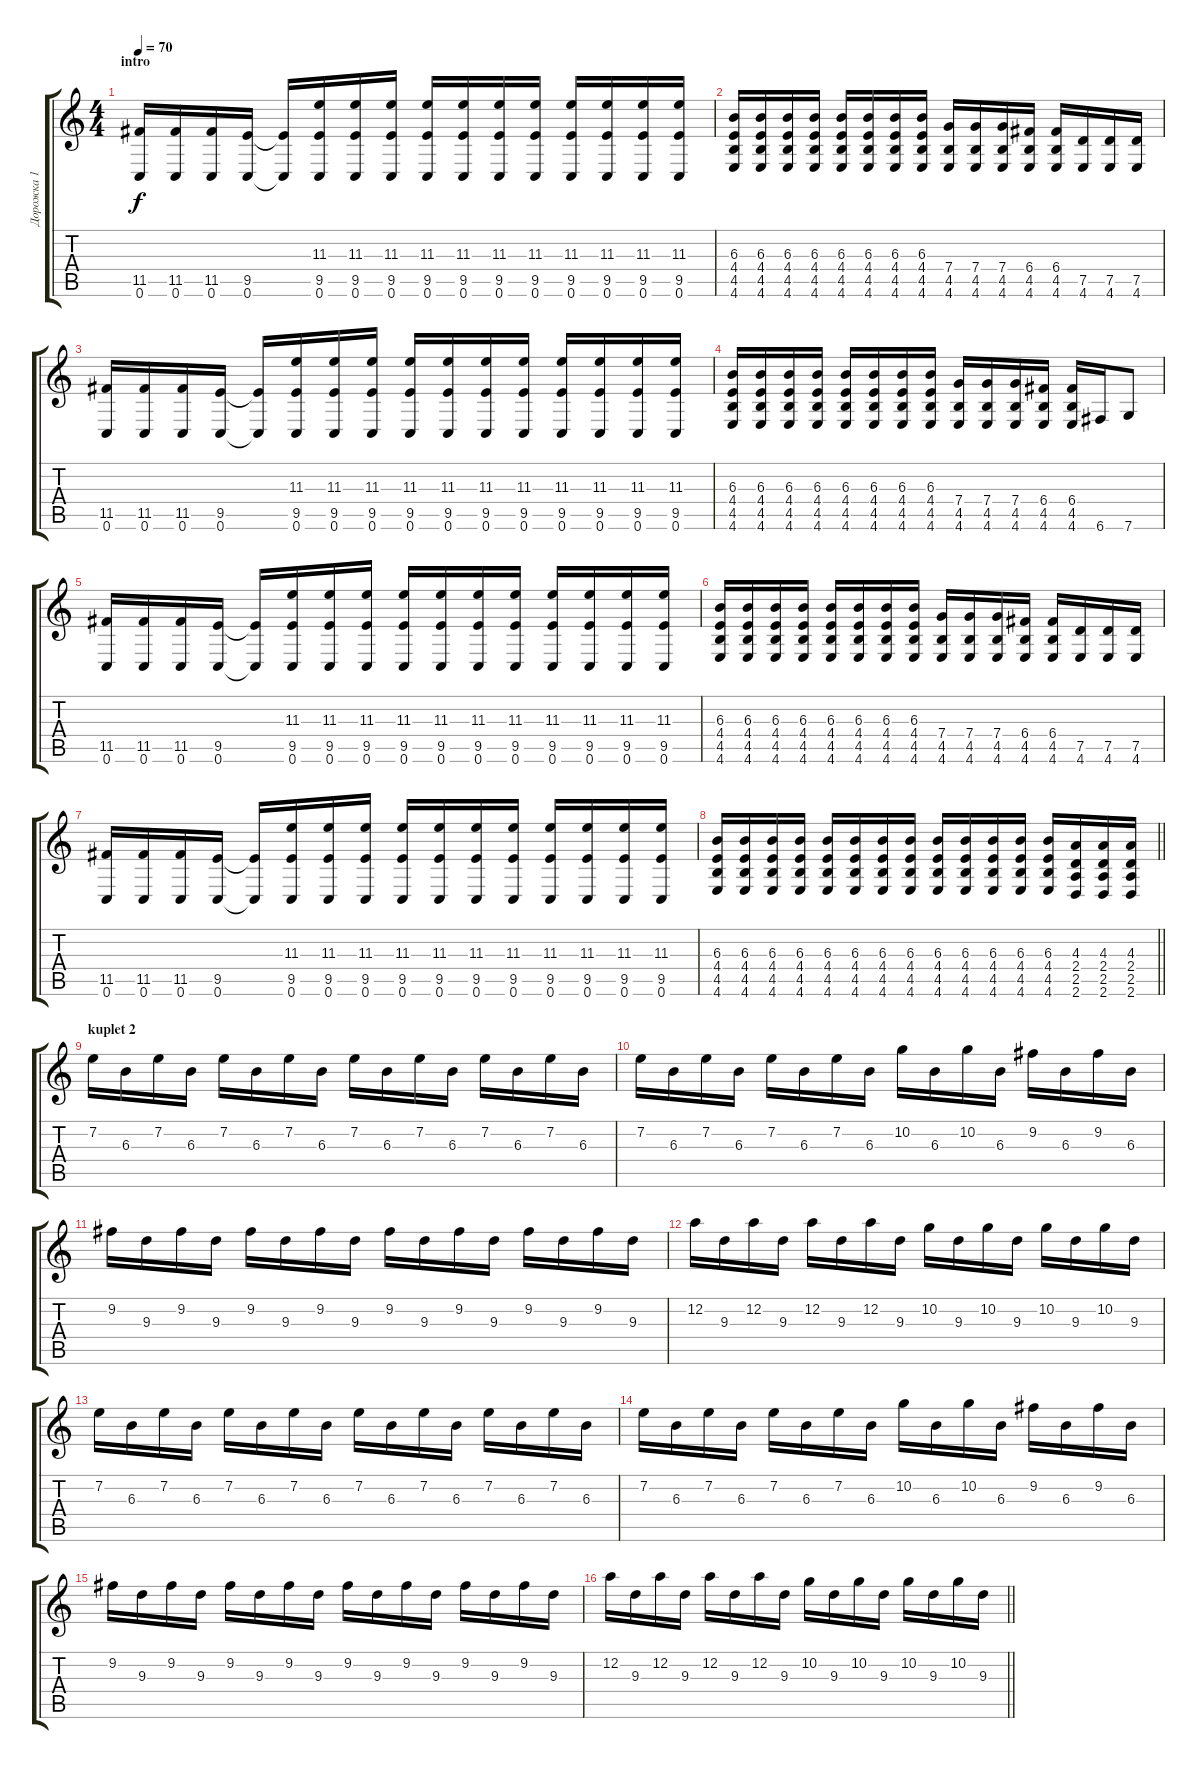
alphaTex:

\track ("Дорожка 1" "Дорожка 1") {instrument overdrivenguitar}
\staff {score tabs}
\tuning (D4 A3 F3 C3 G2 C2) {hide}
\ts (4 4)
\section ("" "intro")
\tempo 70
\clef g2
\ks c
(11.5 0.6).16{dy f} (11.5 0.6).16 (11.5 0.6).16 (9.5 0.6).16 (9.5{t} 0.6{t}).16 (11.3 9.5 0.6).16 (11.3 9.5 0.6).16 (11.3 9.5 0.6).16 (11.3 9.5 0.6).16 (11.3 9.5 0.6).16 (11.3 9.5 0.6).16 (11.3 9.5 0.6).16 (11.3 9.5 0.6).16 (11.3 9.5 0.6).16 (11.3 9.5 0.6).16 (11.3 9.5 0.6).16 |
(6.3 4.4 4.5 4.6).16 (6.3 4.4 4.5 4.6).16 (6.3 4.4 4.5 4.6).16 (6.3 4.4 4.5 4.6).16 (6.3 4.4 4.5 4.6).16 (6.3 4.4 4.5 4.6).16 (6.3 4.4 4.5 4.6).16 (6.3 4.4 4.5 4.6).16 (7.4 4.5 4.6).16 (7.4 4.5 4.6).16 (7.4 4.5 4.6).16 (6.4 4.5 4.6).16 (6.4 4.5 4.6).16 (7.5 4.6).16 (7.5 4.6).16 (7.5 4.6).16 |
(11.5 0.6).16 (11.5 0.6).16 (11.5 0.6).16 (9.5 0.6).16 (9.5{t} 0.6{t}).16 (11.3 9.5 0.6).16 (11.3 9.5 0.6).16 (11.3 9.5 0.6).16 (11.3 9.5 0.6).16 (11.3 9.5 0.6).16 (11.3 9.5 0.6).16 (11.3 9.5 0.6).16 (11.3 9.5 0.6).16 (11.3 9.5 0.6).16 (11.3 9.5 0.6).16 (11.3 9.5 0.6).16 |
(6.3 4.4 4.5 4.6).16 (6.3 4.4 4.5 4.6).16 (6.3 4.4 4.5 4.6).16 (6.3 4.4 4.5 4.6).16 (6.3 4.4 4.5 4.6).16 (6.3 4.4 4.5 4.6).16 (6.3 4.4 4.5 4.6).16 (6.3 4.4 4.5 4.6).16 (7.4 4.5 4.6).16 (7.4 4.5 4.6).16 (7.4 4.5 4.6).16 (6.4 4.5 4.6).16 (6.4 4.5 4.6).16 6.6.16 7.6.8 |
(11.5 0.6).16 (11.5 0.6).16 (11.5 0.6).16 (9.5 0.6).16 (9.5{t} 0.6{t}).16 (11.3 9.5 0.6).16 (11.3 9.5 0.6).16 (11.3 9.5 0.6).16 (11.3 9.5 0.6).16 (11.3 9.5 0.6).16 (11.3 9.5 0.6).16 (11.3 9.5 0.6).16 (11.3 9.5 0.6).16 (11.3 9.5 0.6).16 (11.3 9.5 0.6).16 (11.3 9.5 0.6).16 |
(6.3 4.4 4.5 4.6).16 (6.3 4.4 4.5 4.6).16 (6.3 4.4 4.5 4.6).16 (6.3 4.4 4.5 4.6).16 (6.3 4.4 4.5 4.6).16 (6.3 4.4 4.5 4.6).16 (6.3 4.4 4.5 4.6).16 (6.3 4.4 4.5 4.6).16 (7.4 4.5 4.6).16 (7.4 4.5 4.6).16 (7.4 4.5 4.6).16 (6.4 4.5 4.6).16 (6.4 4.5 4.6).16 (7.5 4.6).16 (7.5 4.6).16 (7.5 4.6).16 |
(11.5 0.6).16 (11.5 0.6).16 (11.5 0.6).16 (9.5 0.6).16 (9.5{t} 0.6{t}).16 (11.3 9.5 0.6).16 (11.3 9.5 0.6).16 (11.3 9.5 0.6).16 (11.3 9.5 0.6).16 (11.3 9.5 0.6).16 (11.3 9.5 0.6).16 (11.3 9.5 0.6).16 (11.3 9.5 0.6).16 (11.3 9.5 0.6).16 (11.3 9.5 0.6).16 (11.3 9.5 0.6).16 |
\barLineRight lightlight
(6.3 4.4 4.5 4.6).16 (6.3 4.4 4.5 4.6).16 (6.3 4.4 4.5 4.6).16 (6.3 4.4 4.5 4.6).16 (6.3 4.4 4.5 4.6).16 (6.3 4.4 4.5 4.6).16 (6.3 4.4 4.5 4.6).16 (6.3 4.4 4.5 4.6).16 (6.3 4.4 4.5 4.6).16 (6.3 4.4 4.5 4.6).16 (6.3 4.4 4.5 4.6).16 (6.3 4.4 4.5 4.6).16 (6.3 4.4 4.5 4.6).16 (4.3 2.4 2.5 2.6).16 (4.3 2.4 2.5 2.6).16 (4.3 2.4 2.5 2.6).16 |
\section ("" "kuplet 2")
7.2.16 6.3.16 7.2.16 6.3.16 7.2.16 6.3.16 7.2.16 6.3.16 7.2.16 6.3.16 7.2.16 6.3.16 7.2.16 6.3.16 7.2.16 6.3.16 |
7.2.16 6.3.16 7.2.16 6.3.16 7.2.16 6.3.16 7.2.16 6.3.16 10.2.16 6.3.16 10.2.16 6.3.16 9.2.16 6.3.16 9.2.16 6.3.16 |
9.2.16 9.3.16 9.2.16 9.3.16 9.2.16 9.3.16 9.2.16 9.3.16 9.2.16 9.3.16 9.2.16 9.3.16 9.2.16 9.3.16 9.2.16 9.3.16 |
12.2.16 9.3.16 12.2.16 9.3.16 12.2.16 9.3.16 12.2.16 9.3.16 10.2.16 9.3.16 10.2.16 9.3.16 10.2.16 9.3.16 10.2.16 9.3.16 |
7.2.16 6.3.16 7.2.16 6.3.16 7.2.16 6.3.16 7.2.16 6.3.16 7.2.16 6.3.16 7.2.16 6.3.16 7.2.16 6.3.16 7.2.16 6.3.16 |
7.2.16 6.3.16 7.2.16 6.3.16 7.2.16 6.3.16 7.2.16 6.3.16 10.2.16 6.3.16 10.2.16 6.3.16 9.2.16 6.3.16 9.2.16 6.3.16 |
9.2.16 9.3.16 9.2.16 9.3.16 9.2.16 9.3.16 9.2.16 9.3.16 9.2.16 9.3.16 9.2.16 9.3.16 9.2.16 9.3.16 9.2.16 9.3.16 |
\barLineRight lightlight
12.2.16 9.3.16 12.2.16 9.3.16 12.2.16 9.3.16 12.2.16 9.3.16 10.2.16 9.3.16 10.2.16 9.3.16 10.2.16 9.3.16 10.2.16 9.3.16
